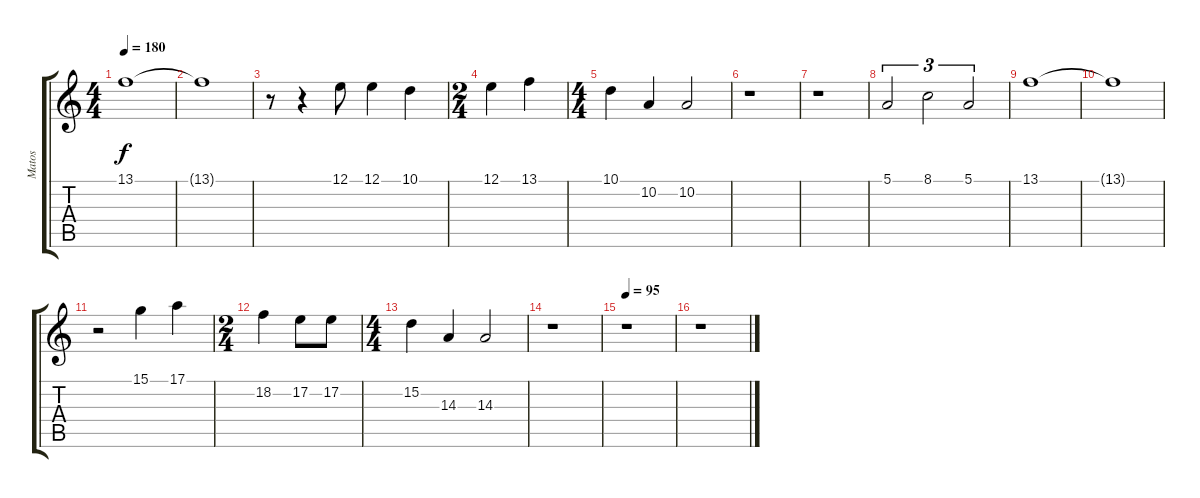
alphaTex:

\track ("Matos" "Matos") {instrument lead6voice}
\staff {score tabs}
\tuning (E4 B3 G3 D3 A2 E2) {hide}
\ts (4 4)
\tempo 180
\clef g2
\ks c
13.1.1{dy f} |
13.1{t}.1 |
r.8 r.4 12.1.8 12.1.4 10.1.4 |
\ts (2 4)
12.1.4 13.1.4 |
\ts (4 4)
10.1.4 10.2.4 10.2.2 |
r.1 |
r.1 |
5.1.2{tu (3 2)} 8.1.2{tu (3 2)} 5.1.2{tu (3 2)} |
13.1.1 |
13.1{t}.1 |
r.2 15.1.4 17.1.4 |
\ts (2 4)
18.2.4 17.2.8 17.2.8 |
\ts (4 4)
15.2.4 14.3.4 14.3.2 |
r.1 |
\tempo 95
r.1 |
r.1
